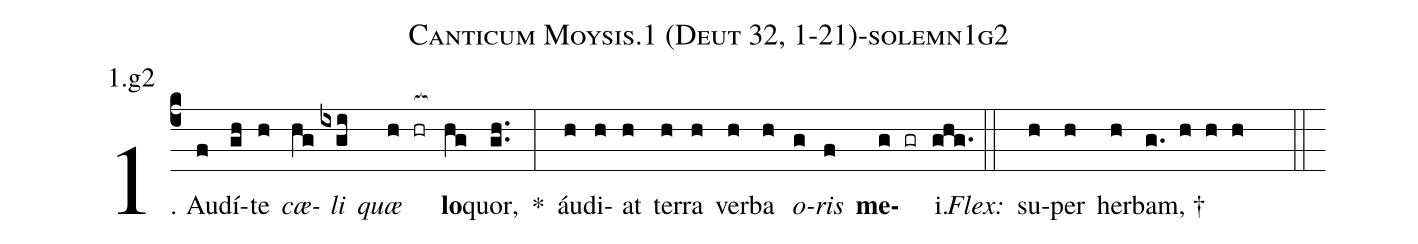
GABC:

name: Canticum Moysis.1 (Deut 32, 1-21)-solemn1g2;
annotation: 1.g2;
%%
(c4)1. Au(f)dí(gh)te(h) <i>cæ</i>(hg)<i>li</i>(ixgi) <i>quæ</i>(h hr[ocb:1{]) <b>lo</b>(hg[ocb:0}])quor,(gh..) *(:) áu(h)di(h)at(h) ter(h)ra(h) ver(h)ba(h) <i>o</i>(g)<i>ris</i>(f) <b>me</b>(g gr)i.(ghg.) (::)
<i>Flex:</i>()  su(h)per(h) her(h)bam, †(g. h h h  ::)
